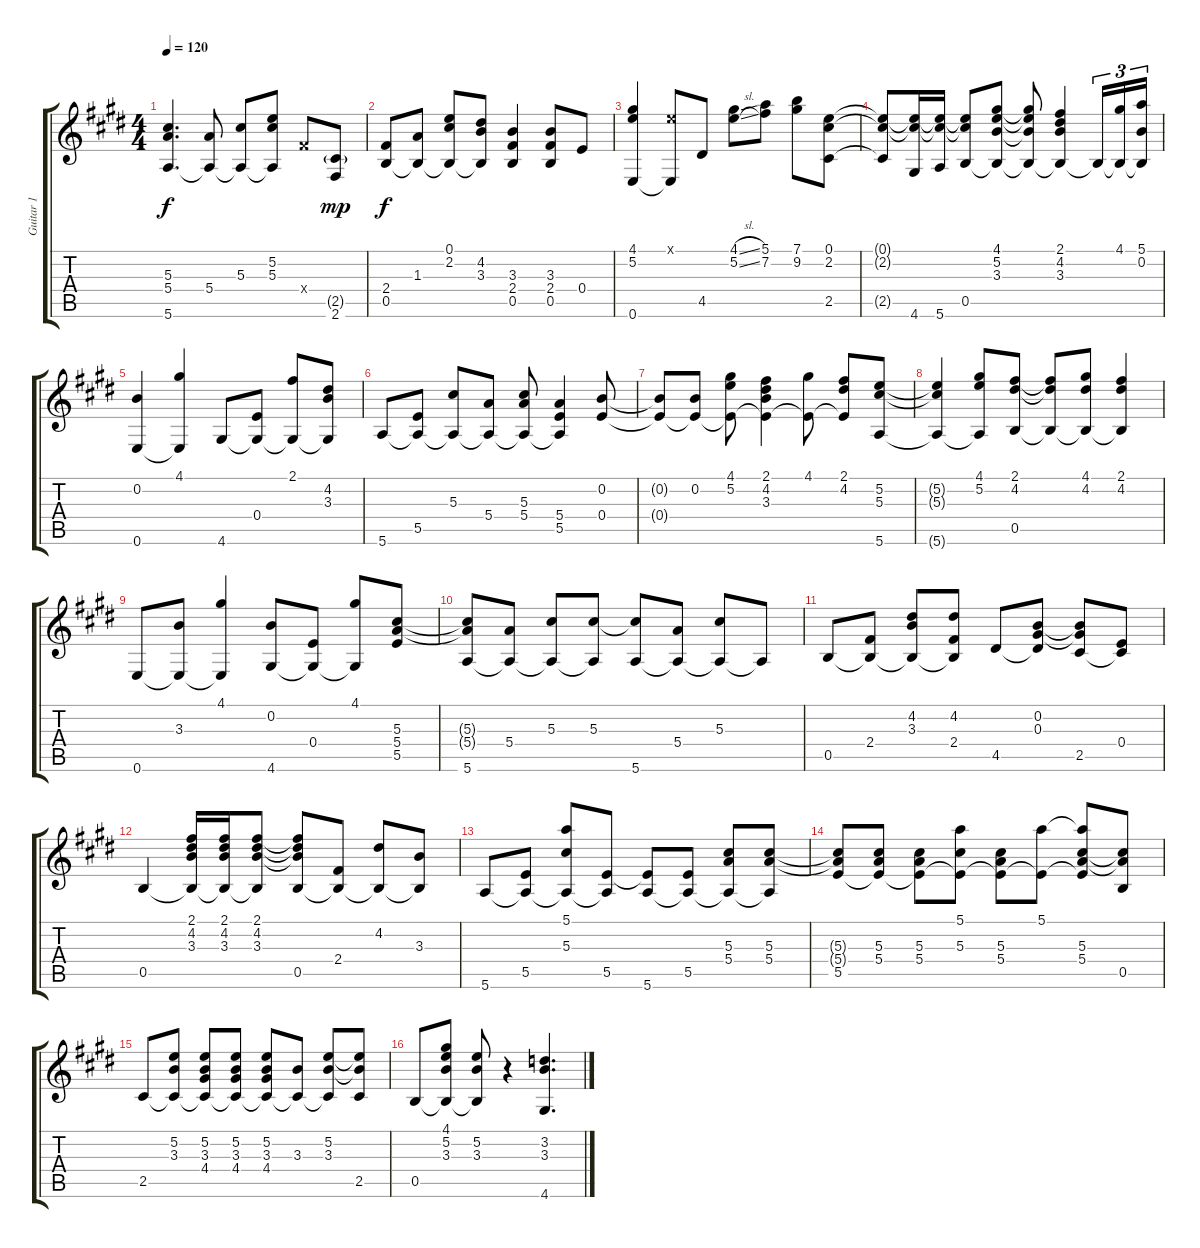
\track ("Guitar 1" "Guitar 1") {instrument acousticguitarsteel}
\staff {score tabs}
\tuning (E4 B3 Ab3 E3 B2 E2) {hide}
\ts (4 4)
\tempo 120
\clef g2
\ks e
(5.3 5.4 5.6).4{d dy f} (5.4 5.6{t}).8 (5.3 5.6{t}).8 (5.2 5.3 5.6{t}).8 2.4{x}.8 (2.5{g} 2.6).8{dy mp} |
(2.4 0.5).8{dy f} (1.3 0.5{t}).8 (0.1 2.2 0.5{t}).8 (4.2 3.3 0.5{t}).8 (3.3 2.4 0.5).4 (3.3 2.4 0.5).8 0.4.8 |
(4.1 5.2 0.6).4 (0.1{x} 0.6{t}).8 4.5.8 (4.1{sl} 5.2{sl}).8 (5.1 7.2).8 (7.1 9.2).8 (0.1 2.2 2.5).8 |
(0.1{t} 2.2{t} 2.5{t}).8 (0.1{t} 2.2{t} 4.6).16 (0.1{t} 2.2{t} 5.6).16 (0.1{t} 2.2{t} 0.5).8 (4.1 5.2 3.3 0.5{t}).8 (4.1{t} 5.2{t} 3.3{t} 0.5{t}).8 (2.1 4.2 3.3 0.5{t}).4 0.5{t}.16{tu (3 2)} (4.1 0.5{t}).16{tu (3 2)} (5.1 0.2 0.5{t}).16{tu (3 2)} |
(0.2 0.6).4 (4.1 0.6{t}).4 4.6.8 (0.4 4.6{t}).8 (2.1 4.6{t}).8 (4.2 3.3 4.6{t}).8 |
5.6.8 (5.5 5.6{t}).8 (5.3 5.6{t}).8 (5.4 5.6{t}).8 (5.3 5.4 5.6{t}).8 (5.4 5.5 5.6{t}).4 (0.2 0.4).8 |
(0.2{t} 0.4{t}).8 (0.2 0.4{t}).8 (4.1 5.2 0.4{t}).8 (2.1 4.2 3.3 0.4{t}).4 (4.1 0.4{t}).8 (2.1 4.2 0.4{t}).8 (5.2 5.3 5.6).8 |
(5.2{t} 5.3{t} 5.6{t}).4 (4.1 5.2 5.6{t}).8 (2.1 4.2 0.5).8 (2.1{t} 4.2{t} 0.5{t}).8 (4.1 4.2 0.5{t}).8 (2.1 4.2 0.5{t}).4 |
0.6.8 (3.3 0.6{t}).8 (4.1 0.6{t}).4 (0.2 4.6).8 (0.4 4.6{t}).8 (4.1 4.6{t}).8 (5.3 5.4 5.5).8 |
(5.3{t} 5.4{t} 5.6).8 (5.4 5.6{t}).8 (5.3 5.6{t}).8 (5.3 5.6{t}).8 (5.3{t} 5.6).8 (5.4 5.6{t}).8 (5.3 5.6{t}).8 5.6{t}.8 |
0.5.8 (2.4 0.5{t}).8 (4.2 3.3 0.5{t}).8 (4.2 2.4 0.5{t}).8 4.5.8 (0.2 0.3 4.5{t}).8 (0.2{t} 0.3{t} 2.5).8 (0.4 2.5{t}).8 |
0.5.4 (2.1 4.2 3.3 0.5{t}).16 (2.1 4.2 3.3 0.5{t}).16 (2.1 4.2 3.3 0.5{t}).8 (2.1{t} 4.2{t} 3.3{t} 0.5).8 (2.4 0.5{t}).8 (4.2 0.5{t}).8 (3.3 0.5{t}).8 |
5.6.8 (5.5 5.6{t}).8 (5.1 5.3 5.6{t}).8 (5.5 5.6{t}).8 (5.5{t} 5.6).8 (5.5 5.6{t}).8 (5.3 5.4 5.6{t}).8 (5.3 5.4 5.6{t}).8 |
(5.3{t} 5.4{t} 5.5).8 (5.3 5.4 5.5{t}).8 (5.3 5.4 5.5{t}).8 (5.1 5.3 5.5{t}).8 (5.3 5.4 5.5{t}).8 (5.1 5.5{t}).8 (5.1{t} 5.3 5.4 5.5{t}).8 (5.3{t} 5.4{t} 0.5).8 |
2.5.8 (5.2 3.3 2.5{t}).8 (5.2 3.3 4.4 2.5{t}).8 (5.2 3.3 4.4 2.5{t}).8 (5.2 3.3 4.4 2.5{t}).8 (3.3 2.5{t}).8 (5.2 3.3 2.5{t}).8 (5.2{t} 3.3{t} 2.5).8 |
0.5.8 (4.1 5.2 3.3 0.5{t}).8 (5.2 3.3 0.5{t}).8 r.4 (3.2 3.3 4.6).4{d}
